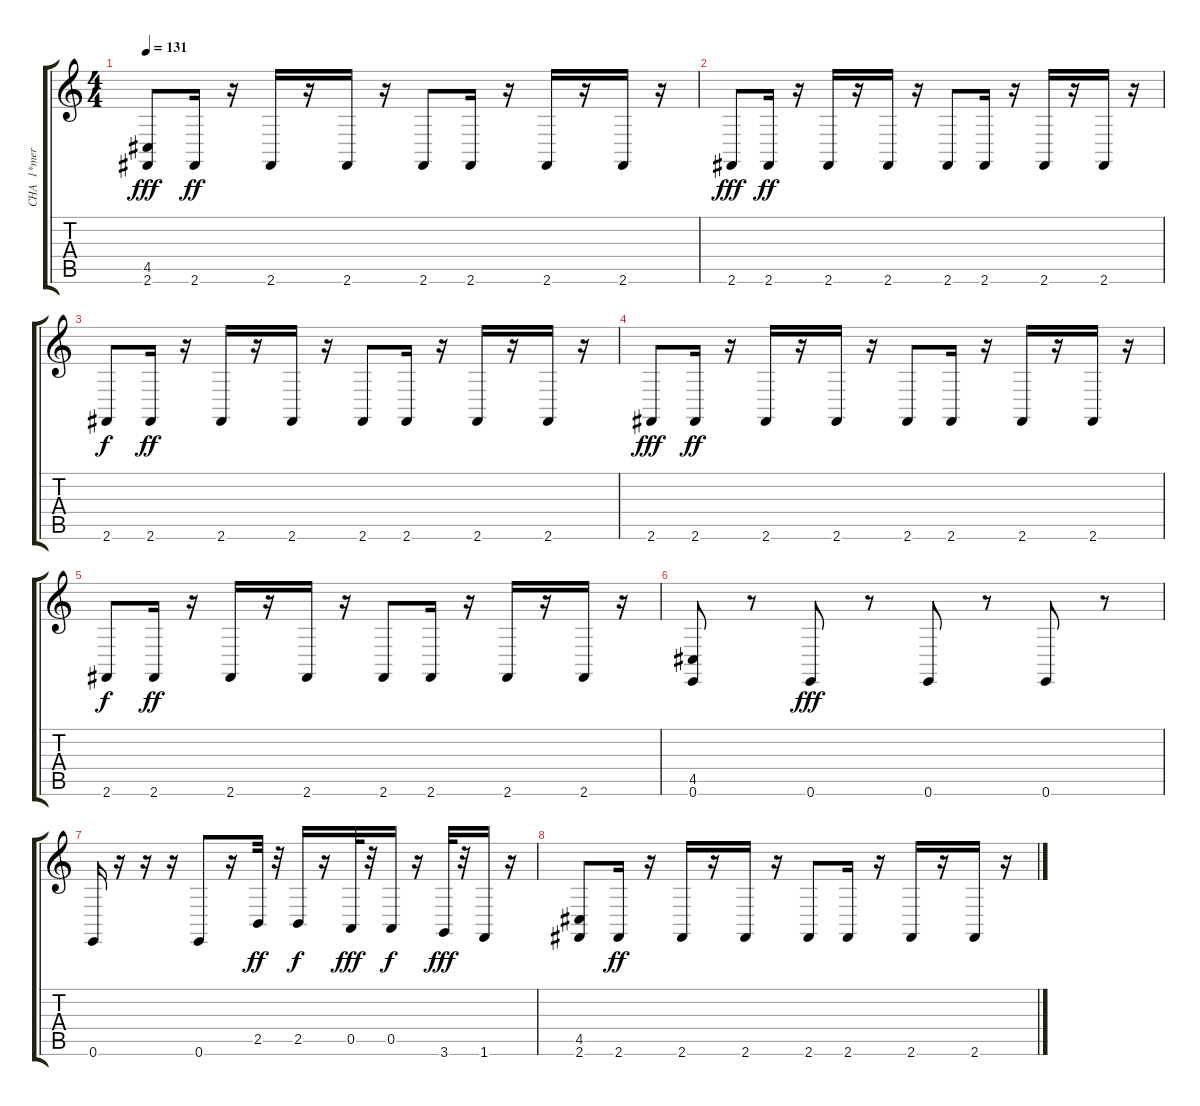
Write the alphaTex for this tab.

\track ("CHA  1*merged" "CHA  1*mer") {instrument acousticgrandpiano}
\staff {score tabs}
\tuning (E4 B3 G3 D3 A2 E2) {hide}
\ts (4 4)
\tempo 131
\clef g2
\ks c
(4.5 2.6).8{dy fff} 2.6.16{dy ff} r.16 2.6.16 r.16 2.6.16 r.16 2.6.8 2.6.16 r.16 2.6.16 r.16 2.6.16 r.16 |
2.6.8{dy fff} 2.6.16{dy ff} r.16 2.6.16 r.16 2.6.16 r.16 2.6.8 2.6.16 r.16 2.6.16 r.16 2.6.16 r.16 |
2.6.8{dy f} 2.6.16{dy ff} r.16 2.6.16 r.16 2.6.16 r.16 2.6.8 2.6.16 r.16 2.6.16 r.16 2.6.16 r.16 |
2.6.8{dy fff} 2.6.16{dy ff} r.16 2.6.16 r.16 2.6.16 r.16 2.6.8 2.6.16 r.16 2.6.16 r.16 2.6.16 r.16 |
2.6.8{dy f} 2.6.16{dy ff} r.16 2.6.16 r.16 2.6.16 r.16 2.6.8 2.6.16 r.16 2.6.16 r.16 2.6.16 r.16 |
(4.5 0.6).8 r.8 0.6.8{dy fff} r.8 0.6.8 r.8 0.6.8 r.8 |
0.6.16 r.16 r.16 r.16 0.6.8 r.16 2.5.32{dy ff} r.32 2.5.16{dy f} r.16 0.5.32{dy fff} r.32 0.5.16{dy f} r.16 3.6.32{dy fff} r.32 1.6.16 r.16 |
(4.5 2.6).8 2.6.16{dy ff} r.16 2.6.16 r.16 2.6.16 r.16 2.6.8 2.6.16 r.16 2.6.16 r.16 2.6.16 r.16
